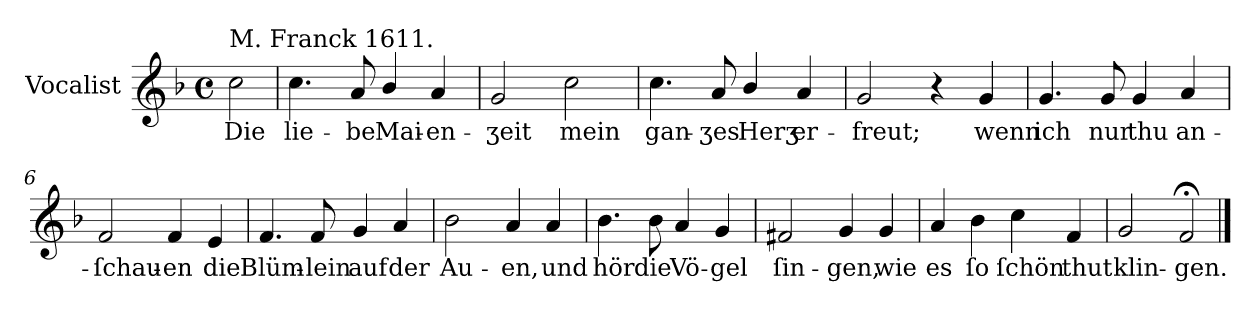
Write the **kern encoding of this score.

**kern	**text
*part1	*part1
*staff1	*staff1
*I"Vocalist	*
*k[b-]	*
*F:	*
*M4/4	*
*met(c)	*
=	=
!LO:TX:a:t=M. Franck 1611.	!
!LO:N:vis=2	!
4cc	Die
=1	=1
4.cc	lie-
8a	-be
4b-/	Mai-
4a	-en-
=2	=2
2g	-ʒeit
2cc	mein
=3	=3
4.cc	gan-
8a	-ʒes
4b-/	Herʒ
4a	er-
=4	=4
2g	-freut;
4r	.
4g	wenn
=5	=5
4.g	ich
8g	nur
4g	thu
4a	an-
=6	=6
2f	-ſchau-
4f	-en
4e	die
=7	=7
4.f	Blüm-
8f	-lein
4g	auf
4a	der
=8	=8
2b-	Au-
4a	-en,
4a	und
=9	=9
4.b-	hör
8b-	die
4a	Vö-
4g	-gel
=10	=10
2f#X	ſin-
4g	-gen,
4g	wie
=11	=11
4a	es
4b-	ſo
4cc	ſchön
4f	thut
=12	=12
2g	klin-
!LO:N:vis=2	!
4f;<	-gen.
==	==
*-	*-
